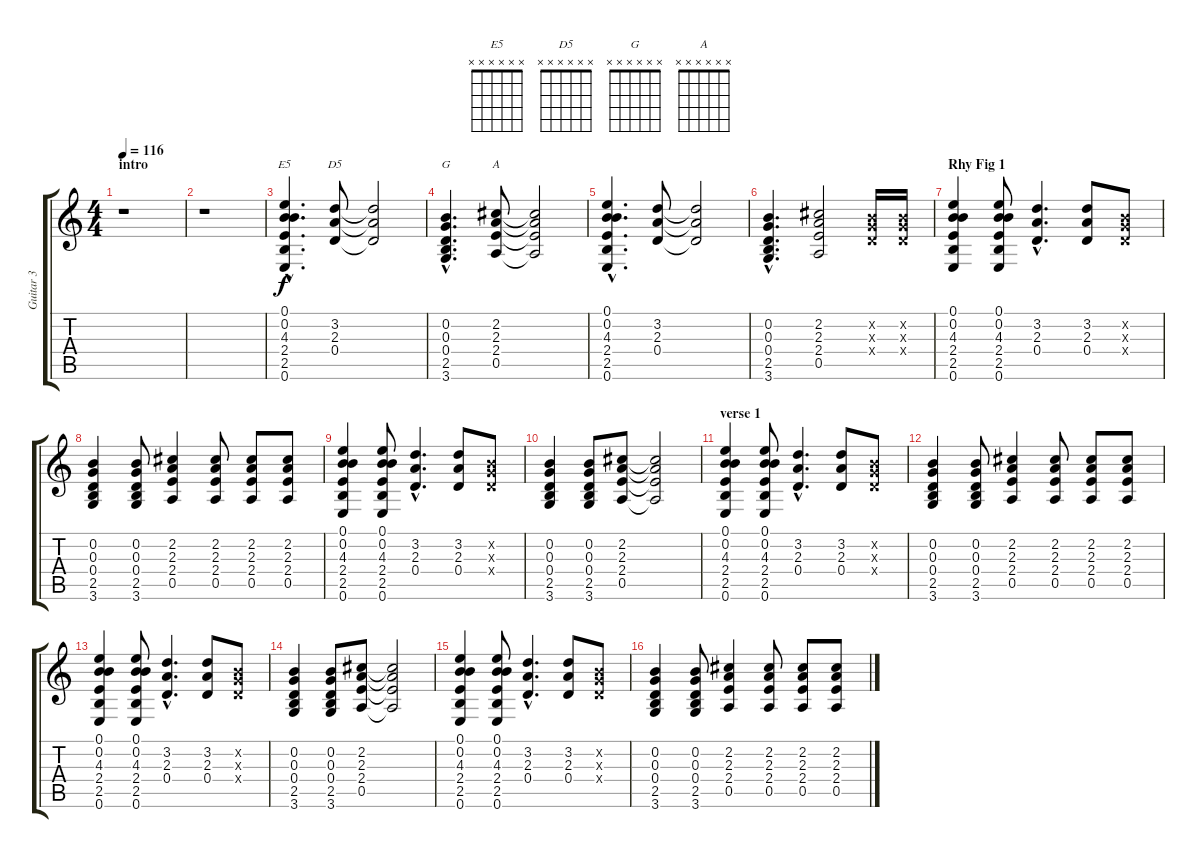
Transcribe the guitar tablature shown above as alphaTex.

\track ("Guitar 3" "Guitar 3") {instrument electricguitarclean}
\staff {score tabs}
\tuning (E4 B3 G3 D3 A2 E2) {hide}
\chord ("E5" x x x x x x) {firstfret 0}
\chord ("D5" x x x x x x) {firstfret 0}
\chord ("G" x x x x x x) {firstfret 0}
\chord ("A" x x x x x x) {firstfret 0}
\ts (4 4)
\section ("" "intro")
\tempo 116
\clef g2
\ks c
r.1{dy f instrument electricguitarclean} |
r.1 |
(0.1{hac} 0.2{hac} 4.3{hac} 2.4{hac} 2.5{hac} 0.6{hac}).4{d ch "E5"} (3.2 2.3 0.4).8{ch "D5"} (3.2{t} 2.3{t} 0.4{t}).2 |
(0.2{hac} 0.3{hac} 0.4{hac} 2.5{hac} 3.6{hac}).4{d ch "G"} (2.2 2.3 2.4 0.5).8{ch "A"} (2.2{t} 2.3{t} 2.4{t} 0.5{t}).2 |
(0.1{hac} 0.2{hac} 4.3{hac} 2.4{hac} 2.5{hac} 0.6{hac}).4{d} (3.2 2.3 0.4).8 (3.2{t} 2.3{t} 0.4{t}).2 |
(0.2{hac} 0.3{hac} 0.4{hac} 2.5{hac} 3.6{hac}).4{d} (2.2 2.3 2.4 0.5).2 (0.2{x} 0.3{x} 0.4{x}).16 (0.2{x} 0.3{x} 0.4{x}).16 |
\section ("" "Rhy Fig 1")
(0.1 0.2 4.3 2.4 2.5 0.6).4 (0.1 0.2 4.3 2.4 2.5 0.6).8 (3.2{hac} 2.3{hac} 0.4{hac}).4{d} (3.2 2.3 0.4).8 (0.2{x} 0.3{x} 0.4{x}).8 |
(0.2 0.3 0.4 2.5 3.6).4 (0.2 0.3 0.4 2.5 3.6).8 (2.2 2.3 2.4 0.5).4 (2.2 2.3 2.4 0.5).8 (2.2 2.3 2.4 0.5).8 (2.2 2.3 2.4 0.5).8 |
(0.1 0.2 4.3 2.4 2.5 0.6).4 (0.1 0.2 4.3 2.4 2.5 0.6).8 (3.2{hac} 2.3{hac} 0.4{hac}).4{d} (3.2 2.3 0.4).8 (0.2{x} 0.3{x} 0.4{x}).8 |
(0.2 0.3 0.4 2.5 3.6).4 (0.2 0.3 0.4 2.5 3.6).8 (2.2 2.3 2.4 0.5).8 (2.2{t} 2.3{t} 2.4{t} 0.5{t}).2 |
\section ("" "verse 1")
(0.1 0.2 4.3 2.4 2.5 0.6).4 (0.1 0.2 4.3 2.4 2.5 0.6).8 (3.2{hac} 2.3{hac} 0.4{hac}).4{d} (3.2 2.3 0.4).8 (0.2{x} 0.3{x} 0.4{x}).8 |
(0.2 0.3 0.4 2.5 3.6).4 (0.2 0.3 0.4 2.5 3.6).8 (2.2 2.3 2.4 0.5).4 (2.2 2.3 2.4 0.5).8 (2.2 2.3 2.4 0.5).8 (2.2 2.3 2.4 0.5).8 |
(0.1 0.2 4.3 2.4 2.5 0.6).4 (0.1 0.2 4.3 2.4 2.5 0.6).8 (3.2{hac} 2.3{hac} 0.4{hac}).4{d} (3.2 2.3 0.4).8 (0.2{x} 0.3{x} 0.4{x}).8 |
(0.2 0.3 0.4 2.5 3.6).4 (0.2 0.3 0.4 2.5 3.6).8 (2.2 2.3 2.4 0.5).8 (2.2{t} 2.3{t} 2.4{t} 0.5{t}).2 |
(0.1 0.2 4.3 2.4 2.5 0.6).4 (0.1 0.2 4.3 2.4 2.5 0.6).8 (3.2{hac} 2.3{hac} 0.4{hac}).4{d} (3.2 2.3 0.4).8 (0.2{x} 0.3{x} 0.4{x}).8 |
(0.2 0.3 0.4 2.5 3.6).4 (0.2 0.3 0.4 2.5 3.6).8 (2.2 2.3 2.4 0.5).4 (2.2 2.3 2.4 0.5).8 (2.2 2.3 2.4 0.5).8 (2.2 2.3 2.4 0.5).8
